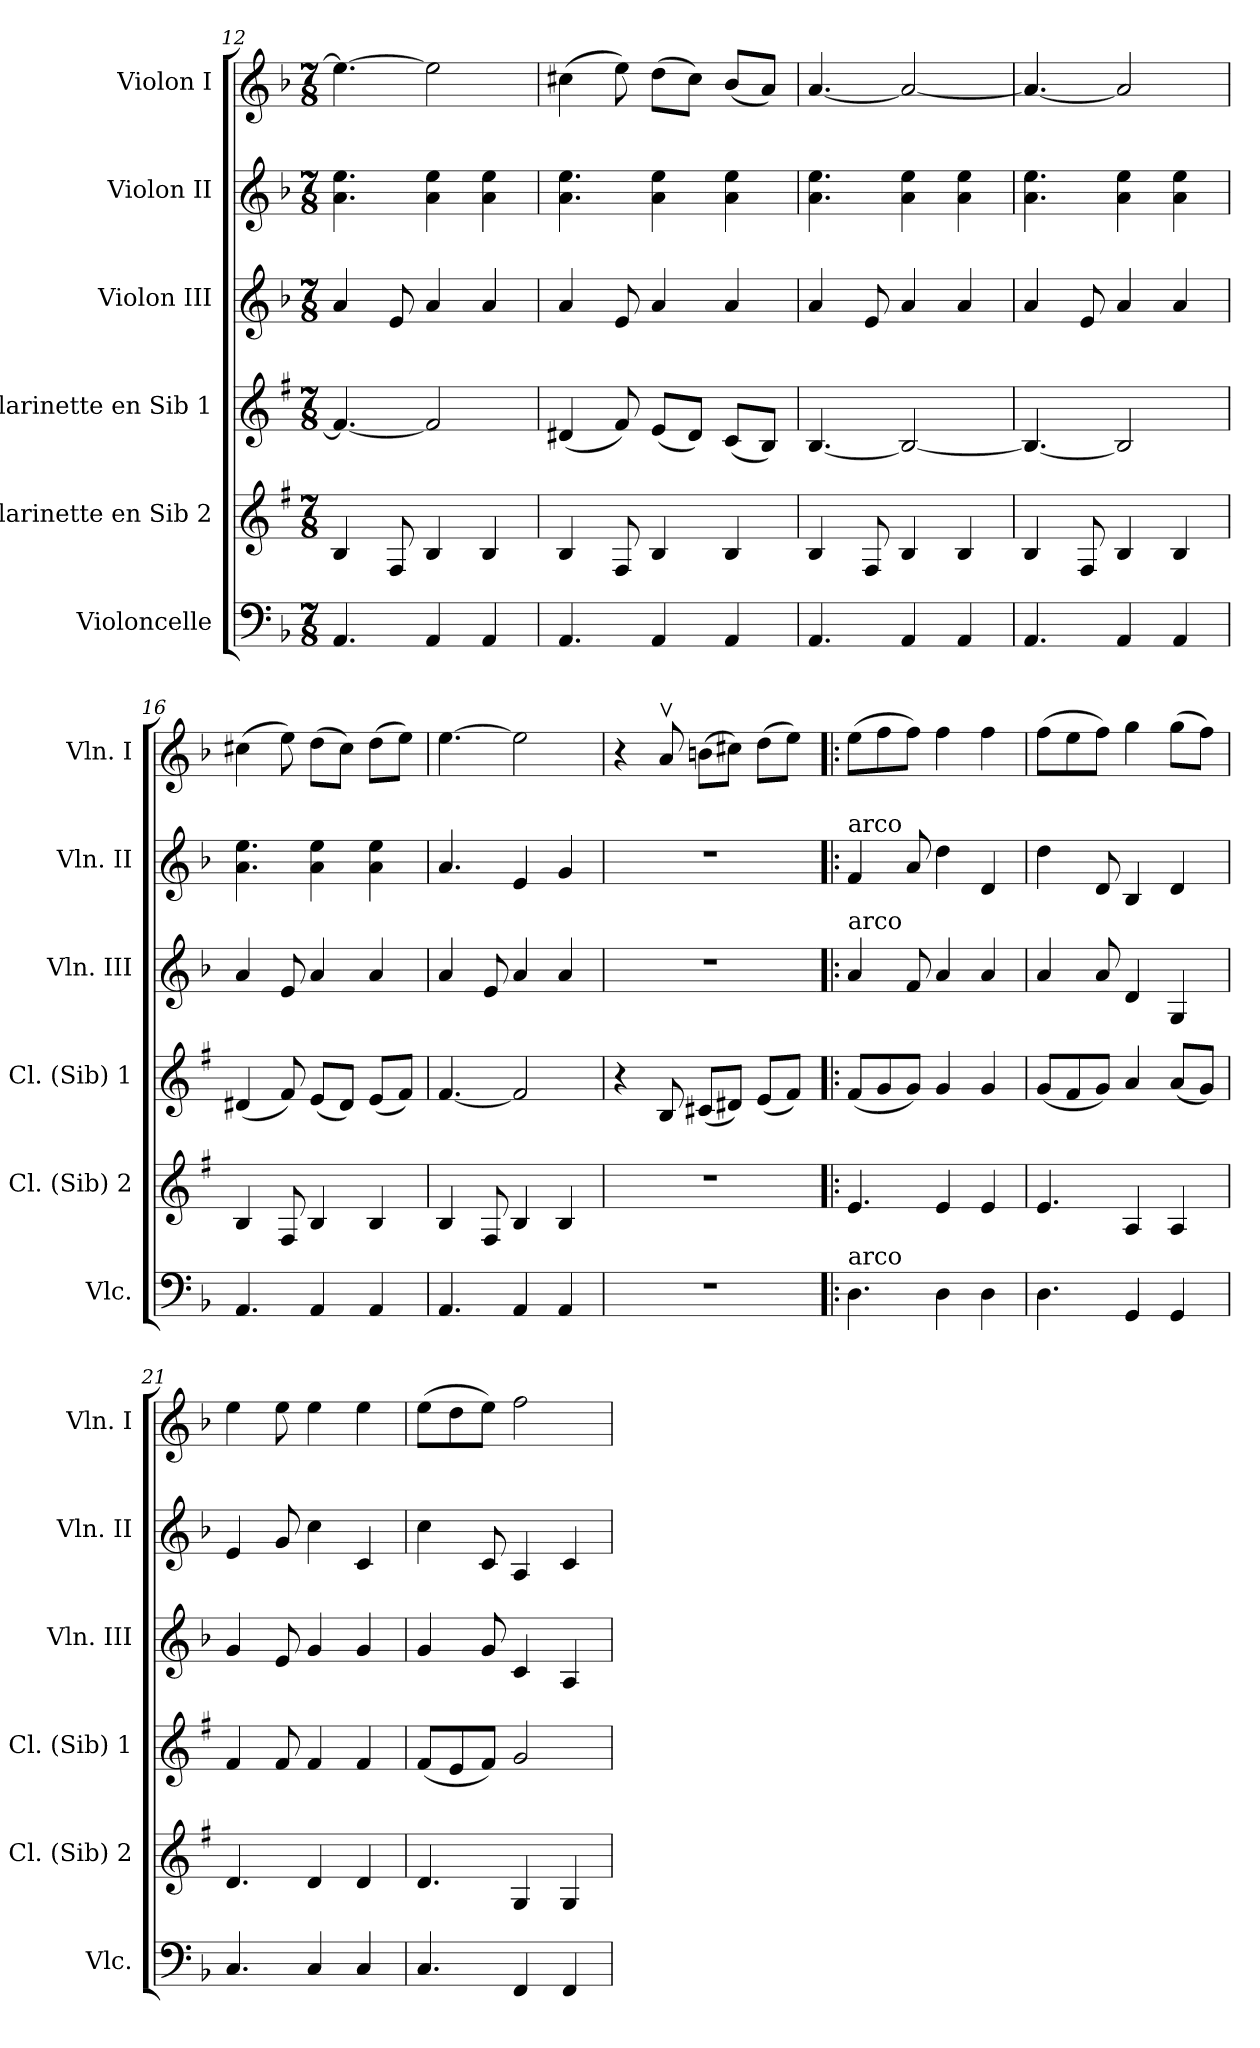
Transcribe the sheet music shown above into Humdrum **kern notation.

**kern	**kern	**kern	**kern	**kern	**kern
*part6	*part5	*part4	*part3	*part2	*part1
*staff6	*staff5	*staff4	*staff3	*staff2	*staff1
*I"Violoncelle	*I"Clarinette en Sib 2	*I"Clarinette en Sib 1	*I"Violon III	*I"Violon II	*I"Violon I
*I'Vlc.	*I'Cl. (Sib) 2	*I'Cl. (Sib) 1	*I'Vln. III	*I'Vln. II	*I'Vln. I
*clefF4	*clefG2	*clefG2	*clefG2	*clefG2	*clefG2
*	*ITrd1c2	*ITrd1c2	*	*	*
*k[b-]	*k[b-]	*k[b-]	*k[b-]	*k[b-]	*k[b-]
*F:	*F:	*F:	*F:	*F:	*F:
*M7/8	*M7/8	*M7/8	*M7/8	*M7/8	*M7/8
=12	=12	=12	=12	=12	=12
4.AA/	4A/	4.e/_	4a/	4.a\ 4.ee\	4.ee\_
.	8E/	.	8e/	.	.
4AA/	4A/	2e/]	4a/	4a\ 4ee\	2ee\]
4AA/	4A/	.	4a/	4a\ 4ee\	.
!!LO:LB:g=z
=13	=13	=13	=13	=13	=13
4.AA/	4A/	(<4c#X/	4a/	4.a\ 4.ee\	(>4cc#X\
.	8E/	8e/)	8e/	.	8ee\)
4AA/	4A/	(<8d/L	4a/	4a\ 4ee\	(>8dd\L
.	.	8c#/J)	.	.	8cc#\J)
4AA/	4A/	(<8B-/L	4a/	4a\ 4ee\	(<8b-/L
.	.	8A/J)	.	.	8a/J)
=14	=14	=14	=14	=14	=14
4.AA/	4A/	[4.A/	4a/	4.a\ 4.ee\	[4.a/
.	8E/	.	8e/	.	.
4AA/	4A/	2A/_	4a/	4a\ 4ee\	2a/_
4AA/	4A/	.	4a/	4a\ 4ee\	.
=15	=15	=15	=15	=15	=15
4.AA/	4A/	4.A/_	4a/	4.a\ 4.ee\	4.a/_
.	8E/	.	8e/	.	.
4AA/	4A/	2A/]	4a/	4a\ 4ee\	2a/]
4AA/	4A/	.	4a/	4a\ 4ee\	.
=16	=16	=16	=16	=16	=16
4.AA/	4A/	(<4c#X/	4a/	4.a\ 4.ee\	(>4cc#X\
.	8E/	8e/)	8e/	.	8ee\)
4AA/	4A/	(<8d/L	4a/	4a\ 4ee\	(>8dd\L
.	.	8c#/J)	.	.	8cc#\J)
4AA/	4A/	(<8d/L	4a/	4a\ 4ee\	(>8dd\L
.	.	8e/J)	.	.	8ee\J)
!!LO:PB:g=z
=17	=17	=17	=17	=17	=17
4.AA/	4A/	[4.e/	4a/	4.a/	[4.ee\
.	8E/	.	8e/	.	.
4AA/	4A/	2e/]	4a/	4e/	2ee\]
4AA/	4A/	.	4a/	4g/	.
=18	=18	=18	=18	=18	=18
2..r	2..r	4r	2..r	2..r	4r
.	.	8A/	.	.	8av>/
.	.	(<8Bn/L	.	.	(>8bn\L
.	.	8c#X/J)	.	.	8cc#X\J)
.	.	(<8d/L	.	.	(>8dd\L
.	.	8e/J)	.	.	8ee\J)
=19!|:	=19!|:	=19!|:	=19!|:	=19!|:	=19!|:
!	!	!	!	!LO:TX:a:t=arco	!
!	!	!	!LO:TX:a:t=arco	!	!
!LO:TX:a:t=arco	!	!	!	!	!
4.D\	4.d/	(<8e/L	4a/	4f/	(>8ee\L
.	.	8f/	.	.	8ff\
.	.	8f/J)	8f/	8a/	8ff\J)
4D\	4d/	4f/	4a/	4dd\	4ff\
4D\	4d/	4f/	4a/	4d/	4ff\
=20	=20	=20	=20	=20	=20
4.D\	4.d/	(<8f/L	4a/	4dd\	(>8ff\L
.	.	8e/	.	.	8ee\
.	.	8f/J)	8a/	8d/	8ff\J)
4GG/	4G/	4g/	4d/	4B-/	4gg\
4GG/	4G/	(<8g/L	4G/	4d/	(>8gg\L
.	.	8f/J)	.	.	8ff\J)
!!LO:LB:g=z
=21	=21	=21	=21	=21	=21
4.C/	4.c/	4e/	4g/	4e/	4ee\
.	.	8e/	8e/	8g/	8ee\
4C/	4c/	4e/	4g/	4cc\	4ee\
4C/	4c/	4e/	4g/	4c/	4ee\
=22	=22	=22	=22	=22	=22
4.C/	4.c/	(<8e/L	4g/	4cc\	(>8ee\L
.	.	8d/	.	.	8dd\
.	.	8e/J)	8g/	8c/	8ee\J)
4FF/	4F/	2f/	4c/	4A/	2ff\
4FF/	4F/	.	4A/	4c/	.
=	=	=	=	=	=
*-	*-	*-	*-	*-	*-
